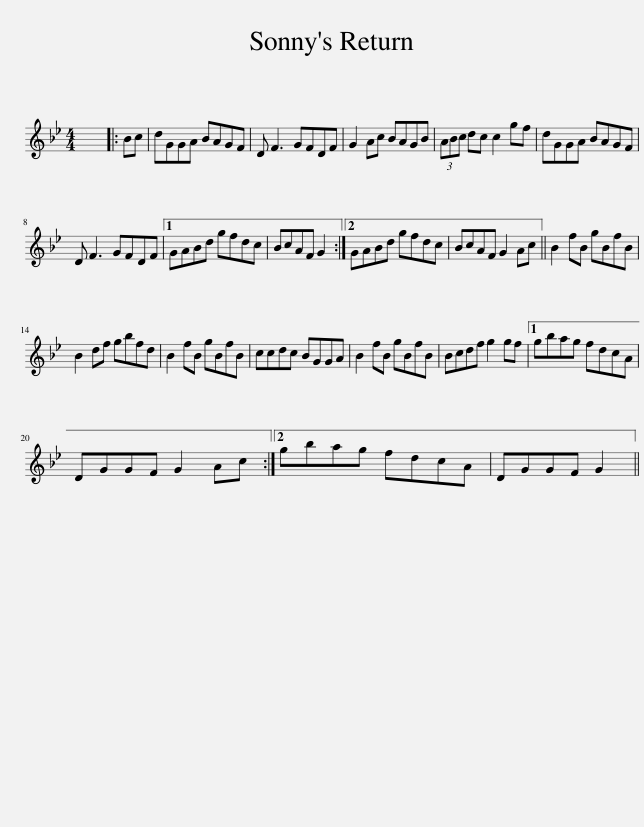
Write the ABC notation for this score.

X:1
L:1/8
M:4/4
I:linebreak $
K:Gmin
V:1 treble
V:1
 x8 |: Bc | dGGA BAGF | D F3 GFDF | G2 Ac BAGB | %5
 (3ABc dc c2 gf | dGGA BAGF |$ D F3 GFDF |1 GABd gfdc | BcAF G2 :|2 %10
 GABd gfdc | BcAF G2 Ac || B2 fB gBfB |$ B2 df gbfd | B2 fB gBfB | %15
 ccdc BGGA | B2 fB gBfB | Bcdf g2 gf |1 gbag fdcA |$ DGGF G2 Ac :|2 %20
 gbag fdcA | DGGF G2 || %22
